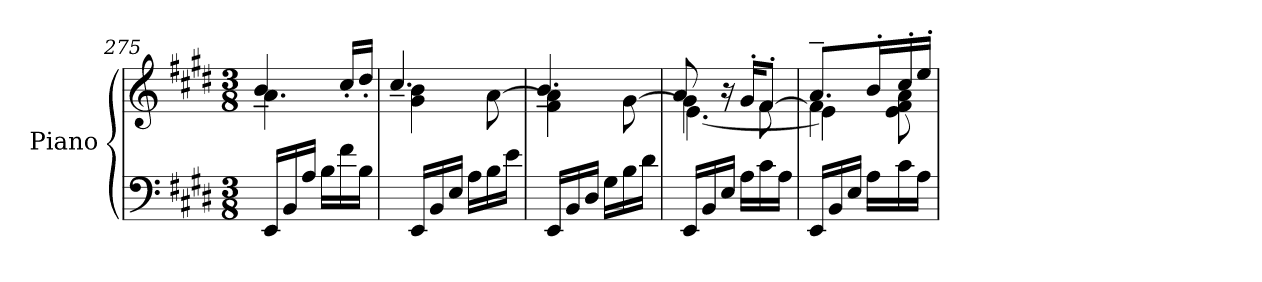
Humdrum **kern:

**kern	**kern
*part1	*part1
*staff2	*staff1
*I"Piano	*
*I'Pno.	*
*clefF4	*clefG2
*k[f#c#g#d#]	*k[f#c#g#d#]
*M3/8	*M3/8
=275	=275
*	*^
16EE/LL	4.a\	4b~/
16BB/	.	.
16A/JJ	.	.
16B\LL	.	.
16f#\	.	16cc#'/LL
16B\JJ	.	16dd#'/JJ
!!LO:LB:g=z	!!
=276	=276	=276
16EE/LL	4g#\ 4b\	4.cc#~/
16BB/	.	.
16E/JJ	.	.
16A\LL	.	.
16B\	[8a\	.
16e\JJ	.	.
=277	=277	=277
16EE/LL	4f#\ 4a\]	4.b~/
16BB/	.	.
16D#/JJ	.	.
16G#\LL	.	.
16B\	[8g#\	.
16d#\JJ	.	.
=278	=278	=278
*	*	*^
16EE/LL	4g#\]	[4.e\	8a/
16BB/	.	.	.
16E/JJ	.	.	16r
16A\LL	.	.	16g#'/KL
16c#\	[8f#\	.	8f#'/J
16A\JJ	.	.	.
=279	=279	=279	=279
16EE/LL	4f#\]	4e\]	8.a~/L
16BB/	.	.	.
16E/JJ	.	.	.
16A\LL	.	.	16b'/L
16c#\	8e\ 8f#\ 8a\	8ryy	16cc#'/
16A\JJ	.	.	16ee'/JJ
*	*v	*v	*v
=	=
*-	*-
